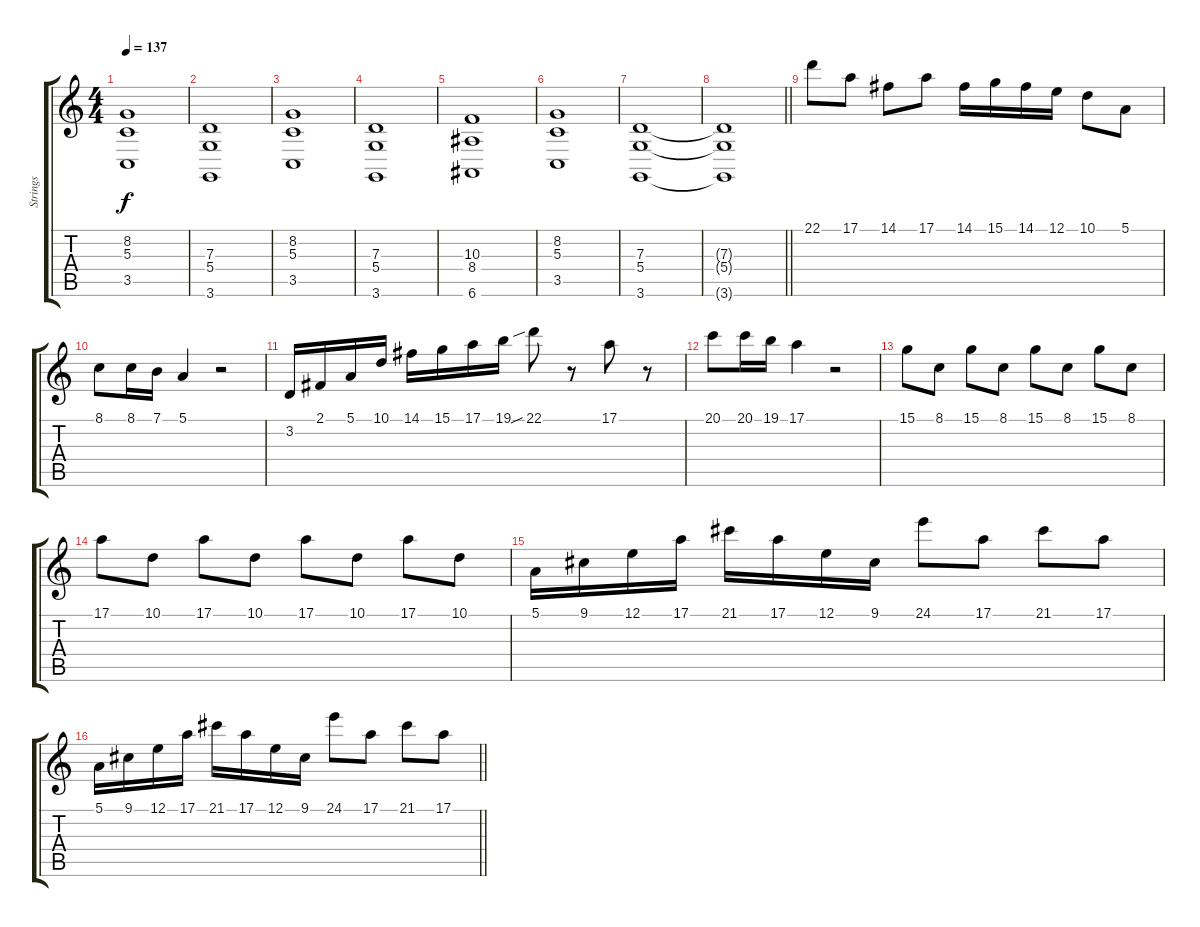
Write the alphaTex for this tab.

\track ("Strings " "Strings ") {instrument stringensemble1}
\staff {score tabs}
\tuning (E4 B3 G3 D3 A2 E2) {hide}
\ts (4 4)
\tempo 137
\clef g2
\ks c
(8.2 5.3 3.5).1{dy f} |
(7.3 5.4 3.6).1 |
(8.2 5.3 3.5).1 |
(7.3 5.4 3.6).1 |
(10.3 8.4 6.6).1 |
(8.2 5.3 3.5).1 |
(7.3 5.4 3.6).1 |
\barLineRight lightlight
(7.3{t} 5.4{t} 3.6{t}).1 |
\section ("" "")
22.1.8{instrument violin} 17.1.8 14.1.8 17.1.8 14.1.16 15.1.16 14.1.16 12.1.16 10.1.8 5.1.8 |
8.1.8 8.1.16 7.1.16 5.1.4 r.2 |
3.2.16 2.1.16 5.1.16 10.1.16 14.1.16 15.1.16 17.1.16 19.1.16 22.1{sib}.8 r.8 17.1.8 r.8 |
20.1.8 20.1.16 19.1.16 17.1.4 r.2 |
15.1.8 8.1.8 15.1.8 8.1.8 15.1.8 8.1.8 15.1.8 8.1.8 |
17.1.8 10.1.8 17.1.8 10.1.8 17.1.8 10.1.8 17.1.8 10.1.8 |
5.1.16 9.1.16 12.1.16 17.1.16 21.1.16 17.1.16 12.1.16 9.1.16 24.1.8 17.1.8 21.1.8 17.1.8 |
\barLineRight lightlight
5.1.16 9.1.16 12.1.16 17.1.16 21.1.16 17.1.16 12.1.16 9.1.16 24.1.8 17.1.8 21.1.8 17.1.8
